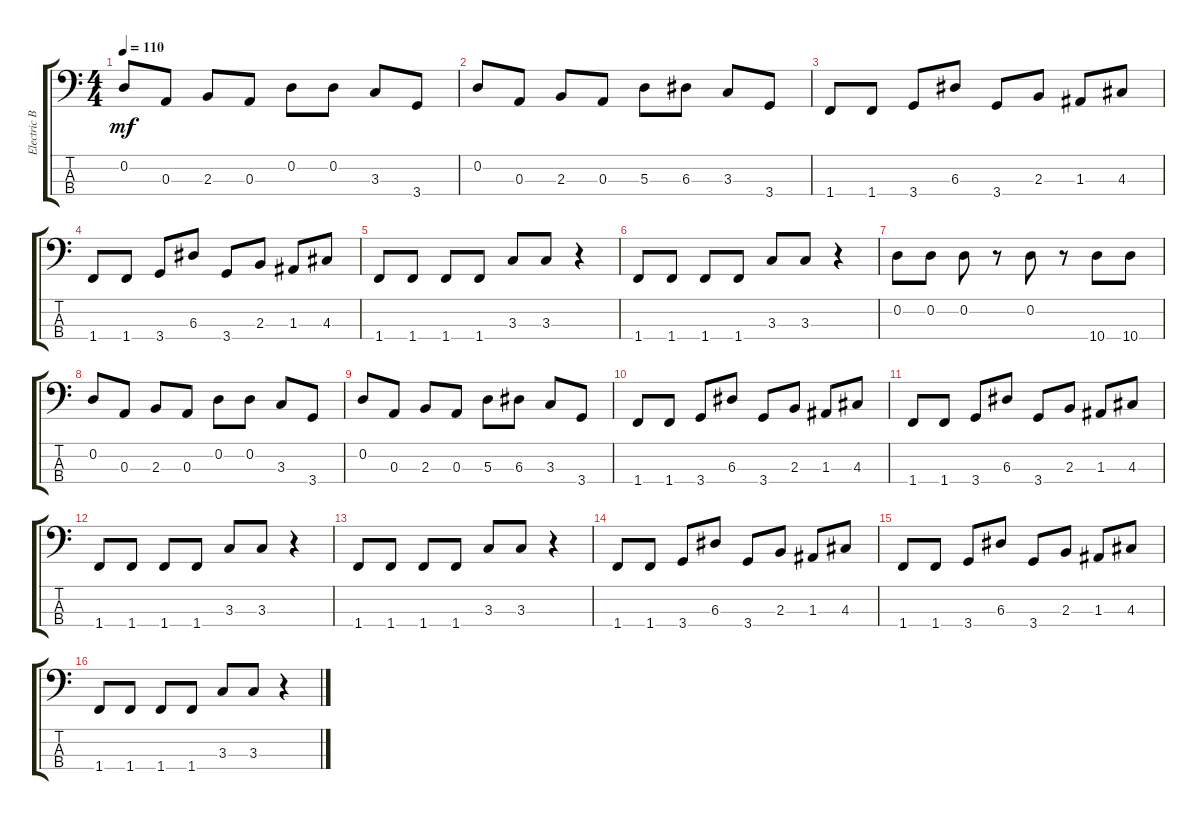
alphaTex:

\track ("Electric Bass" "Electric B") {instrument electricbassfinger}
\staff {score tabs}
\tuning (G2 D2 A1 E1) {hide}
\ts (4 4)
\tempo 110
\clef f4
\ks c
0.2.8{dy mf} 0.3.8 2.3.8 0.3.8 0.2.8 0.2.8 3.3.8 3.4.8 |
0.2.8 0.3.8 2.3.8 0.3.8 5.3.8 6.3.8 3.3.8 3.4.8 |
1.4.8 1.4.8 3.4.8 6.3.8 3.4.8 2.3.8 1.3.8 4.3.8 |
1.4.8 1.4.8 3.4.8 6.3.8 3.4.8 2.3.8 1.3.8 4.3.8 |
1.4.8 1.4.8 1.4.8 1.4.8 3.3.8 3.3.8 r.4 |
1.4.8 1.4.8 1.4.8 1.4.8 3.3.8 3.3.8 r.4 |
0.2.8 0.2.8 0.2.8 r.8 0.2.8 r.8 10.4.8 10.4.8 |
0.2.8 0.3.8 2.3.8 0.3.8 0.2.8 0.2.8 3.3.8 3.4.8 |
0.2.8 0.3.8 2.3.8 0.3.8 5.3.8 6.3.8 3.3.8 3.4.8 |
1.4.8 1.4.8 3.4.8 6.3.8 3.4.8 2.3.8 1.3.8 4.3.8 |
1.4.8 1.4.8 3.4.8 6.3.8 3.4.8 2.3.8 1.3.8 4.3.8 |
1.4.8 1.4.8 1.4.8 1.4.8 3.3.8 3.3.8 r.4 |
1.4.8 1.4.8 1.4.8 1.4.8 3.3.8 3.3.8 r.4 |
1.4.8 1.4.8 3.4.8 6.3.8 3.4.8 2.3.8 1.3.8 4.3.8 |
1.4.8 1.4.8 3.4.8 6.3.8 3.4.8 2.3.8 1.3.8 4.3.8 |
1.4.8 1.4.8 1.4.8 1.4.8 3.3.8 3.3.8 r.4
